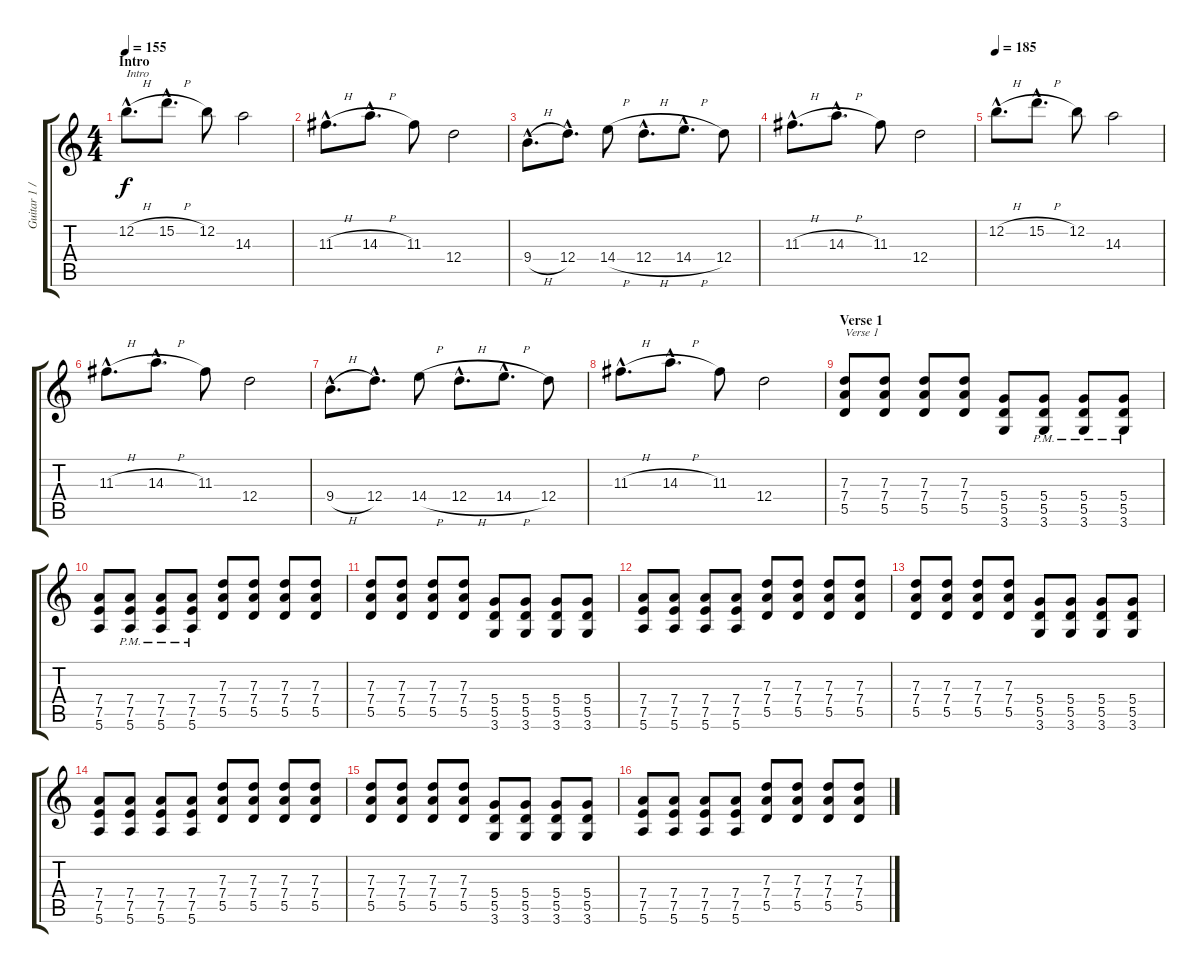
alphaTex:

\track ("Guitar 1 / Tim" "Guitar 1 /") {instrument distortionguitar}
\staff {score tabs}
\tuning (E4 B3 G3 D3 A2 E2) {hide}
\ts (4 4)
\section ("" "Intro")
\tempo 155
\clef g2
\ks c
12.2{h hac}.8{d txt "Intro" dy f instrument distortionguitar} 15.2{h hac}.8{d} 12.2.8 14.3.2 |
11.3{h hac}.8{d} 14.3{h hac}.8{d} 11.3.8 12.4.2 |
9.4{h hac}.8{d} 12.4{hac}.8{d} 14.4{h}.8 12.4{h hac}.8{d} 14.4{h hac}.8{d} 12.4.8 |
11.3{h hac}.8{d} 14.3{h hac}.8{d} 11.3.8 12.4.2 |
\tempo 185
12.2{h hac}.8{d} 15.2{h hac}.8{d} 12.2.8 14.3.2 |
11.3{h hac}.8{d} 14.3{h hac}.8{d} 11.3.8 12.4.2 |
9.4{h hac}.8{d} 12.4{hac}.8{d} 14.4{h}.8 12.4{h hac}.8{d} 14.4{h hac}.8{d} 12.4.8 |
11.3{h hac}.8{d} 14.3{h hac}.8{d} 11.3.8 12.4.2 |
\section ("" "Verse 1")
(7.3 7.4 5.5).8{txt "Verse 1"} (7.3 7.4 5.5).8 (7.3 7.4 5.5).8 (7.3 7.4 5.5).8 (5.4 5.5 3.6).8 (5.4{pm} 5.5{pm} 3.6{pm}).8 (5.4{pm} 5.5{pm} 3.6{pm}).8 (5.4{pm} 5.5{pm} 3.6{pm}).8 |
(7.4 7.5 5.6).8 (7.4{pm} 7.5{pm} 5.6{pm}).8 (7.4{pm} 7.5{pm} 5.6{pm}).8 (7.4{pm} 7.5{pm} 5.6{pm}).8 (7.3 7.4 5.5).8 (7.3 7.4 5.5).8 (7.3 7.4 5.5).8 (7.3 7.4 5.5).8 |
(7.3 7.4 5.5).8 (7.3 7.4 5.5).8 (7.3 7.4 5.5).8 (7.3 7.4 5.5).8 (5.4 5.5 3.6).8 (5.4 5.5 3.6).8 (5.4 5.5 3.6).8 (5.4 5.5 3.6).8 |
(7.4 7.5 5.6).8 (7.4 7.5 5.6).8 (7.4 7.5 5.6).8 (7.4 7.5 5.6).8 (7.3 7.4 5.5).8 (7.3 7.4 5.5).8 (7.3 7.4 5.5).8 (7.3 7.4 5.5).8 |
(7.3 7.4 5.5).8 (7.3 7.4 5.5).8 (7.3 7.4 5.5).8 (7.3 7.4 5.5).8 (5.4 5.5 3.6).8 (5.4 5.5 3.6).8 (5.4 5.5 3.6).8 (5.4 5.5 3.6).8 |
(7.4 7.5 5.6).8 (7.4 7.5 5.6).8 (7.4 7.5 5.6).8 (7.4 7.5 5.6).8 (7.3 7.4 5.5).8 (7.3 7.4 5.5).8 (7.3 7.4 5.5).8 (7.3 7.4 5.5).8 |
(7.3 7.4 5.5).8 (7.3 7.4 5.5).8 (7.3 7.4 5.5).8 (7.3 7.4 5.5).8 (5.4 5.5 3.6).8 (5.4 5.5 3.6).8 (5.4 5.5 3.6).8 (5.4 5.5 3.6).8 |
(7.4 7.5 5.6).8 (7.4 7.5 5.6).8 (7.4 7.5 5.6).8 (7.4 7.5 5.6).8 (7.3 7.4 5.5).8 (7.3 7.4 5.5).8 (7.3 7.4 5.5).8 (7.3 7.4 5.5).8
